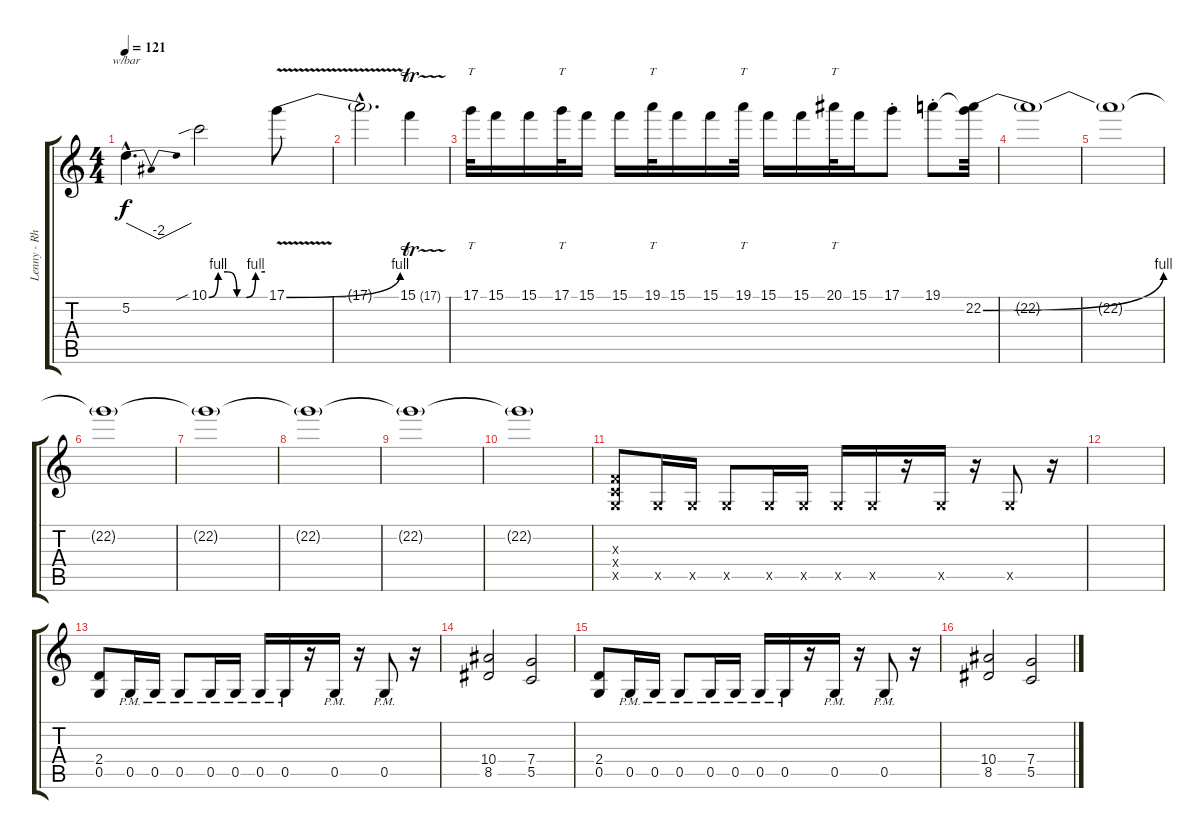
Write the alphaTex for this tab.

\track ("Lenny - Rhytm/Lead" "Lenny - Rh") {instrument distortionguitar}
\staff {score tabs}
\tuning (D4 A3 F3 C3 G2 D2) {hide}
\ts (4 4)
\tempo 121
\clef g2
\ks c
5.2{hac}.4{d tbe (dip default 0 0 30 -8 60 0) dy f} 10.1{be (custom 0 0 10 4 20 4 30 0 40 0 50 4 60 4) sib}.2 17.1{be (bend 0 0 60 4) v}.8 |
17.1{hac t}.2{d} 15.1{tr (17 32)}.4 |
17.1.32{tt} 15.1.16 15.1.16 17.1.32{tt} 15.1.16 15.1.16 19.1.32{tt} 15.1.16 15.1.16 19.1.32{tt} 15.1.16 15.1.16 20.1.32{tt} 15.1.16 17.1{st}.8 19.1{st}.8 (19.1{t} 22.2{be (bend 0 0 60 4)}).32 |
22.2{t}.1 |
22.2{t}.1 |
22.2{t}.1 |
22.2{t}.1 |
22.2{t}.1 |
22.2{t}.1 |
22.2{t}.1 |
(0.3{x} 0.4{x} 0.5{x}).8 0.5{x}.16 0.5{x}.16 0.5{x}.8 0.5{x}.16 0.5{x}.16 0.5{x}.16 0.5{x}.16 r.16 0.5{x}.16 r.16 0.5{x}.8 r.16 |
|
(2.4 0.5).8 0.5{pm}.16 0.5{pm}.16 0.5{pm}.8 0.5{pm}.16 0.5{pm}.16 0.5{pm}.16 0.5{pm}.16 r.16 0.5{pm}.16 r.16 0.5{pm}.8 r.16 |
(10.4 8.5).2 (7.4 5.5).2 |
(2.4 0.5).8 0.5{pm}.16 0.5{pm}.16 0.5{pm}.8 0.5{pm}.16 0.5{pm}.16 0.5{pm}.16 0.5{pm}.16 r.16 0.5{pm}.16 r.16 0.5{pm}.8 r.16 |
(10.4 8.5).2 (7.4 5.5).2
